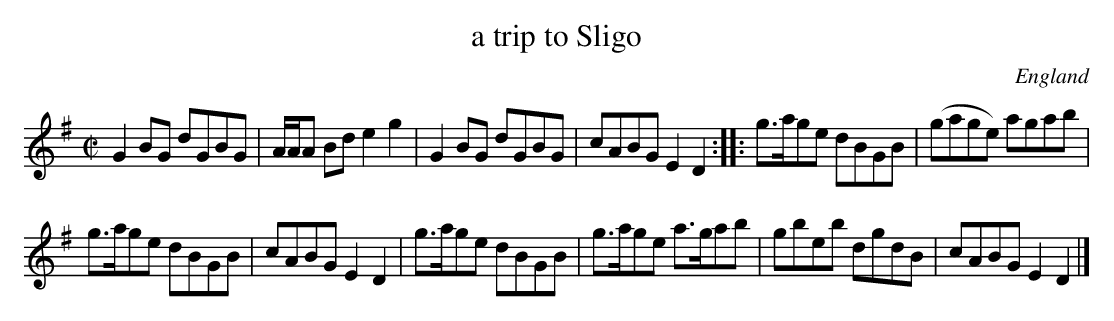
X:1
T:a trip to Sligo
L:1/8
M:C|
O:England
K:G major
G2BG  dGBG | A/A/A Bd e2g2  |   G2BG  dGBG | cABG E2D2 :: \
g>age dBGB | (gage)   agab  | ! g>age dBGB | cABG E2D2 |\
g>age dBGB | g>age    a>gab |   gbeb  dgdB | cABG E2D2 |]
